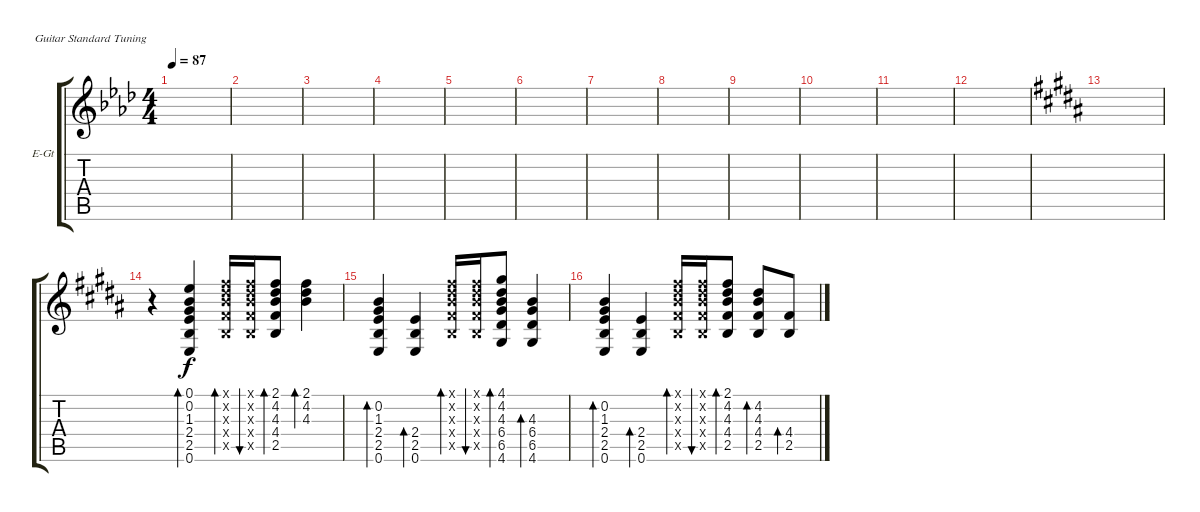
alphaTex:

\defaultSystemsLayout 4
\bracketExtendMode groupsimilarinstruments
\firstSystemTrackNameOrientation horizontal
\otherSystemsTrackNameOrientation horizontal
\track ("Electric Guitar" "E-Gt") {instrument overdrivenguitar}
\staff {score tabs}
\tuning (E4 B3 G3 D3 A2 E2)
\ts (4 4)
\tempo 87
\clef g2
\ks ab
|
|
|
|
|
|
|
|
|
|
|
|
\ks b
|
r.4 (0.6 2.5 2.4 1.3 0.2 0.1).4{bd 30 dy f} (2.5{x} 2.1{x} 4.2{x} 4.3{x} 4.4{x}).16{bd 30} (2.5{x} 2.1{x} 4.2{x} 4.3{x} 4.4{x}).16{bu 30} (2.5 2.1 4.2 4.3 4.4).8{bd 30} (4.2 4.3 2.1).4{bd 30} |
(0.6 2.5 2.4 1.3 0.2).4{bd 30} (0.6 2.5 2.4).4{bd 30} (2.5{x} 2.1{x} 4.2{x} 4.3{x} 4.4{x}).16{bd 30} (2.5{x} 2.1{x} 4.2{x} 4.3{x} 4.4{x}).16{bu 30} (6.5 4.1 4.2 4.3 6.4 4.6).8{bd 30} (6.5 4.3 6.4 4.6).4{bd 30} |
(0.6 2.5 2.4 1.3 0.2).4{bd 30} (0.6 2.5 2.4).4{bd 30} (2.5{x} 2.1{x} 4.2{x} 4.3{x} 4.4{x}).16{bd 30} (2.5{x} 2.1{x} 4.2{x} 4.3{x} 4.4{x}).16{bu 30} (2.5 2.1 4.2 4.3 4.4).8{bd 30} (2.5 4.2 4.3 4.4).8{bd 30} (2.5 4.4).8{bd 30}
